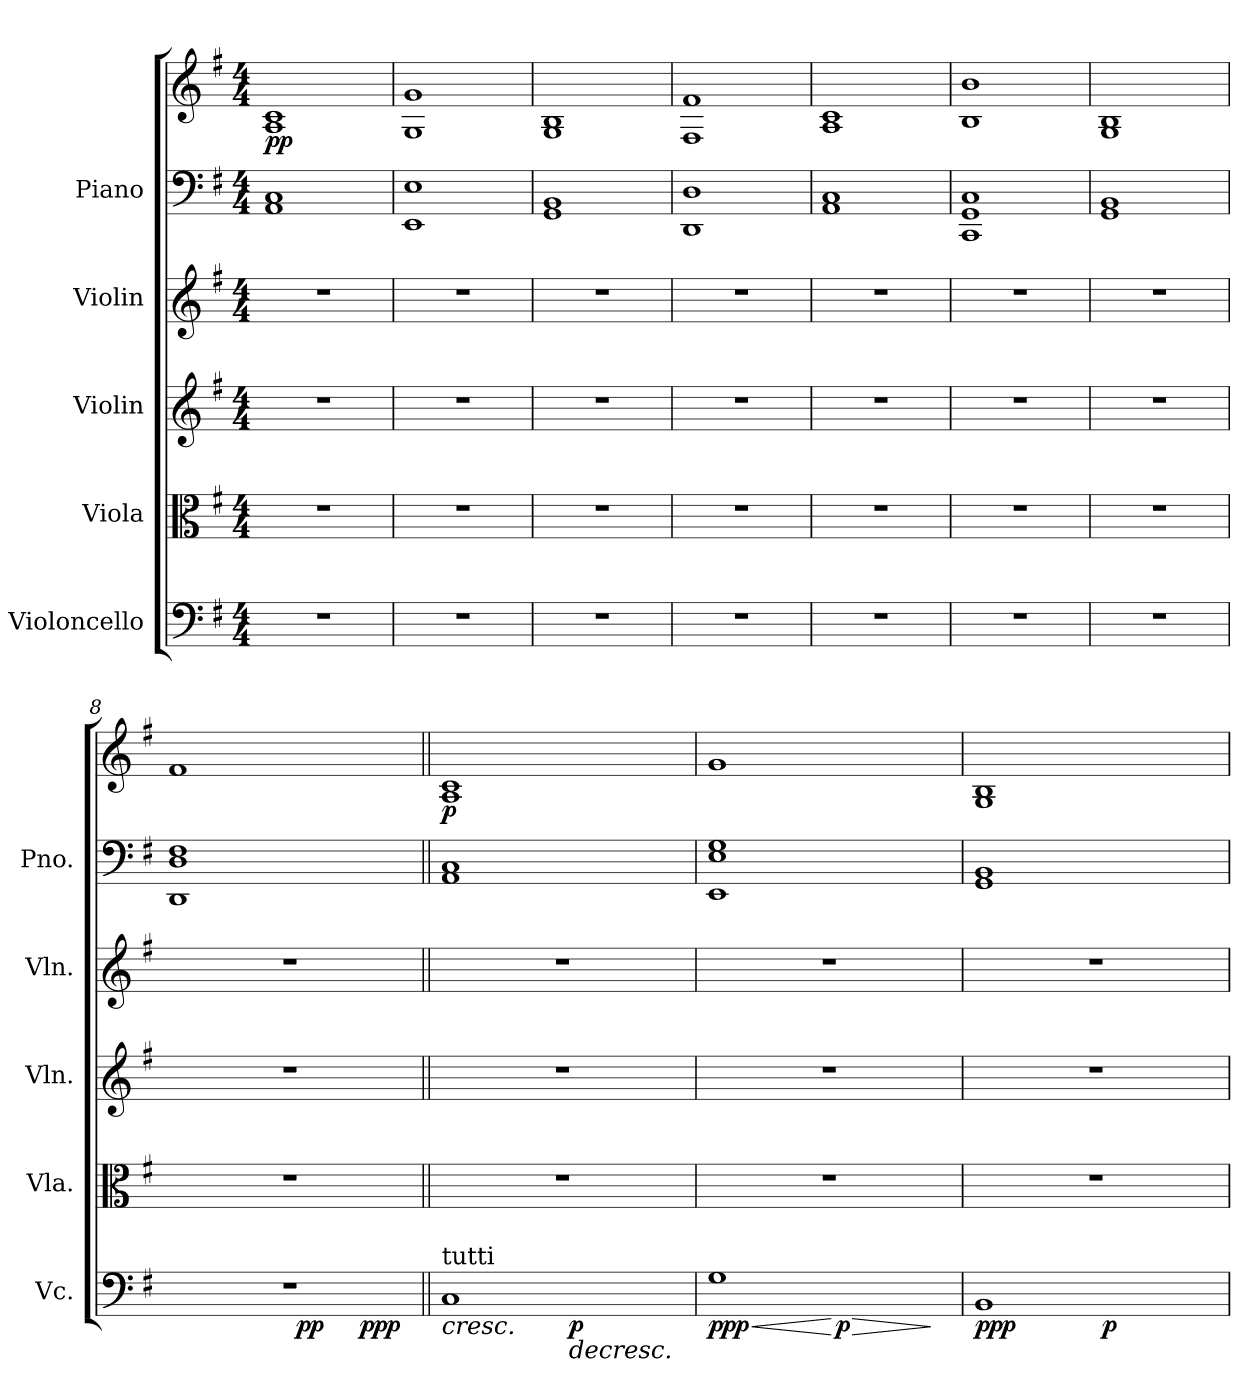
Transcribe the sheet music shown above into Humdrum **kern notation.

**kern	**dynam	**kern	**kern	**kern	**kern	**kern	**dynam
*part5	*part5	*part4	*part3	*part2	*part1	*part1	*part1
*staff6	*staff6	*staff5	*staff4	*staff3	*staff2	*staff1	*staff1/2
*I"Violoncello	*	*I"Viola	*I"Violin	*I"Violin	*I"Piano	*	*
*I'Vc.	*	*I'Vla.	*I'Vln.	*I'Vln.	*I'Pno.	*	*
*clefF4	*	*clefC3	*clefG2	*clefG2	*clefF4	*clefG2	*
*k[f#]	*	*k[f#]	*k[f#]	*k[f#]	*k[f#]	*k[f#]	*
*M4/4	*	*M4/4	*M4/4	*M4/4	*M4/4	*M4/4	*
*MM63	*	*MM63	*MM63	*MM63	*MM63	*MM63	*
=1	=1	=1	=1	=1	=1	=1	=1
!	!	!	!	!	!	!	!LO:DY:b
1r	.	1r	1r	1r	1AA 1C	1A 1c	pp
=2	=2	=2	=2	=2	=2	=2	=2
1r	.	1r	1r	1r	1EE 1E	1G 1g	.
=3	=3	=3	=3	=3	=3	=3	=3
1r	.	1r	1r	1r	1GG 1BB	1G 1B	.
=4	=4	=4	=4	=4	=4	=4	=4
1r	.	1r	1r	1r	1DD 1D	1F# 1f#	.
=5	=5	=5	=5	=5	=5	=5	=5
1r	.	1r	1r	1r	1AA 1C	1A 1c	.
=6	=6	=6	=6	=6	=6	=6	=6
1r	.	1r	1r	1r	1CC 1GG 1C	1B 1b	.
=7	=7	=7	=7	=7	=7	=7	=7
1r	.	1r	1r	1r	1GG 1BB	1G 1B	.
=8	=8	=8	=8	=8	=8	=8	=8
*^	*	*	*	*	*	*	*
1r	4ryy	.	1r	1r	1r	1DD 1D 1F#	1f#	.
.	4ryy	.	.	.	.	.	.	.
!	!	!LO:DY:b	!	!	!	!	!	!
.	4ryy	pp	.	.	.	.	.	.
!	!	!LO:DY:b	!	!	!	!	!	!
.	4ryy	ppp	.	.	.	.	.	.
=9||	=9||	=9||	=9||	=9||	=9||	=9||	=9||	=9||
!LO:TX:a:t=tutti	!	!	!	!	!	!	!	!
!	!	!LO:HP:b	!	!	!	!	!	!LO:DY:b
1C	4ryy	<	1r	1r	1r	1AA 1C	1A 1c	p
.	4ryy	.	.	.	.	.	.	.
!	!	!LO:HP:b	!	!	!	!	!	!
!	!	!LO:DY:n=1:b	!	!	!	!	!	!
.	4ryy	> p	.	.	.	.	.	.
.	4ryy	.	.	.	.	.	.	.
=10	=10	=10	=10	=10	=10	=10	=10	=10
!	!	!LO:HP:b	!	!	!	!	!	!
!	!	!LO:DY:n=1:b	!	!	!	!	!	!
1G	4ryy	< ppp	1r	1r	1r	1EE 1E 1G	1g	.
.	4ryy	.	.	.	.	.	.	.
!	!	!LO:HP:n=1:b	!	!	!	!	!	!
!	!	!LO:DY:n=2:b	!	!	!	!	!	!
.	4ryy	[ > p	.	.	.	.	.	.
.	4ryy	.	.	.	.	.	.	.
*v	*v	*	*	*	*	*	*	*
.	]	.	.	.	.	.	.
=11	=11	=11	=11	=11	=11	=11	=11
*^	*	*	*	*	*	*	*
!	!	!LO:DY:b	!	!	!	!	!	!
1BB	4ryy	ppp	1r	1r	1r	1GG 1BB	1G 1B	.
.	4ryy	.	.	.	.	.	.	.
!	!	!LO:DY:n=1:b	!	!	!	!	!	!
.	4ryy	[ p	.	.	.	.	.	.
.	4ryy	.	.	.	.	.	.	.
*v	*v	*	*	*	*	*	*	*
.	]	.	.	.	.	.	.
=	=	=	=	=	=	=	=
*-	*-	*-	*-	*-	*-	*-	*-
